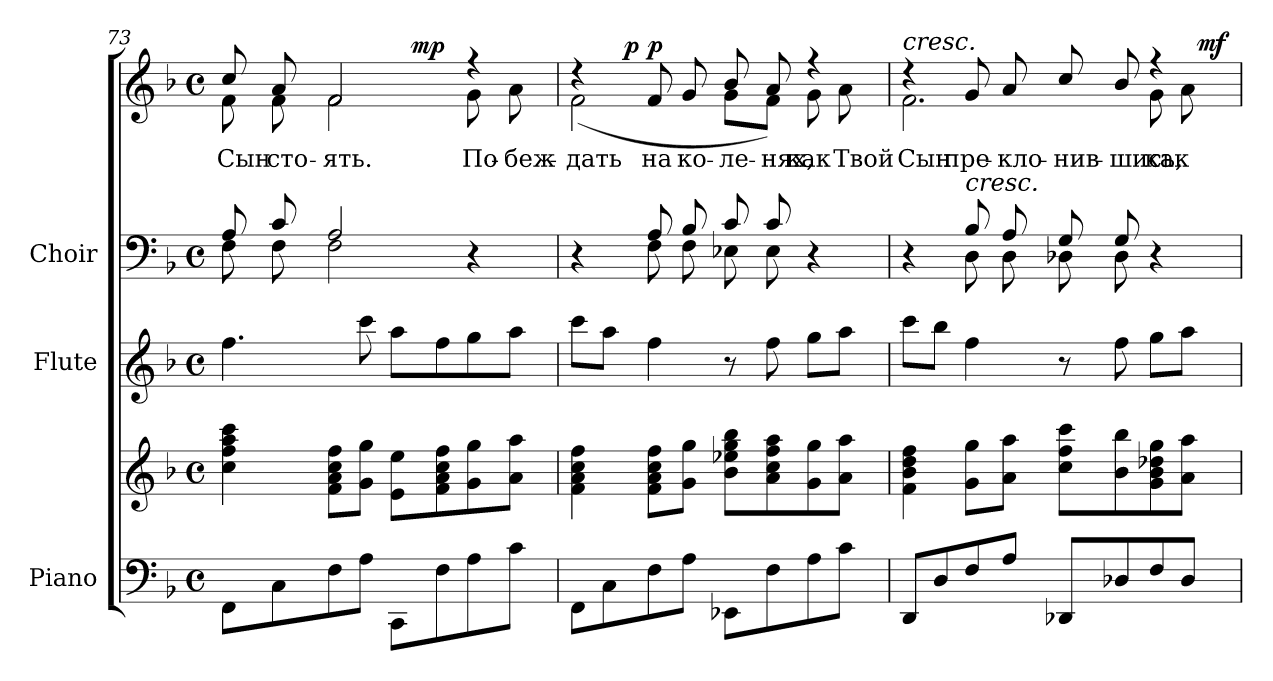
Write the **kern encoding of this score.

**kern	**kern	**kern	**kern	**kern	**text	**dynam
*part3	*part3	*part2	*part1	*part1	*part1	*part1
*staff5	*staff4	*staff3	*staff2	*staff1	*staff1	*staff1/2
*I"Piano	*	*I"Flute	*I"Choir	*	*	*
*I'Pno.	*	*I'Fl.	*I'Choir	*	*	*
*clefF4	*clefG2	*clefG2	*clefF4	*clefG2	*	*
*k[b-]	*k[b-]	*k[b-]	*k[b-]	*k[b-]	*	*
*d:	*d:	*d:	*d:	*d:	*	*
*M4/4	*M4/4	*M4/4	*M4/4	*M4/4	*	*
*met(c)	*met(c)	*met(c)	*met(c)	*met(c)	*	*
=73	=73	=73	=73	=73	=73	=73
*	*	*	*^	*^	*	*
!	!	!	!	!	!	!	!LO:LY:b:color=#000000	!
*	*	*	*	*	*	*^	*	*
8FFi\L	4cci\ 4ffi 4aai 4ccci	4.ffi\	8Ai/	8Fi\	8cci/	8fi\	2ryy	Сын	.
!	!	!	!	!	!	!	!	!LO:LY:b:color=#000000	!
8Ci\	.	.	8ci/	8Fi\	8ai/	8fi\	.	сто-	.
!	!	!	!	!	!	!	!	!LO:LY:b:color=#000000	!
8Fi\	8fi\ 8ai 8cci 8ffiL	.	2Ai/	2Fi\	2fi/	2fi\	.	-ять.	.
8Ai\J	8gi\ 8ggiJ	8ccci\	.	.	.	.	.	.	.
8CCi\L	8ei\ 8eeiL	8aai\L	.	.	.	.	32ryy	.	.
.	.	.	.	.	.	.	128...ryy	.	.
.	.	.	.	.	.	.	4ryy	.	mp
8Fi\	8fi\ 8ai 8cci 8ffi	8ffi\	.	.	.	.	.	.	.
!	!	!	!	!	!	!	!	!LO:LY:b:color=#000000	!
8Ai\	8gi\ 8ggi	8ggi\	4ryy	4r	4r	8gi\	.	По-	.
.	.	.	.	.	.	.	8ryy	.	.
!	!	!	!	!	!	!	!	!LO:LY:b:color=#000000	!
8ci\J	8ai\ 8aaiJ	8aai\J	.	.	.	8ai\	.	-беж-	.
.	.	.	.	.	.	.	16ryy	.	.
.	.	.	.	.	.	.	64ryy	.	.
.	.	.	.	.	.	.	1024ryy	.	.
*	*	*	*	*	*	*v	*v	*	*
=74	=74	=74	=74	=74	=74	=74	=74	=74
*	*	*	*	*	*	*^	*	*
!	!	!	!	!	!	!	!	!LO:LY:b:color=#000000	!
*	*	*	*	*^	*	*v	*v	*	*
8FFi\L	4fi\ 4ai 4cci 4ffi	8ccci\L	4ryy	4r	8ryy	4r	(2fi\	-дать	.
8Ci\	.	8aai\J	.	.	32ryy	.	.	.	.
.	.	.	.	.	128...ryy	.	.	.	.
.	.	.	.	.	2ryy	.	.	.	p
!	!	!	!	!	!	!	!	!LO:LY:b:color=#000000	!
8Fi\	8fi\ 8ai 8cci 8ffiL	4ffi\	8Ai/	8Fi\	.	8fi/	.	на	p
!	!	!	!	!	!	!	!	!LO:LY:b:color=#000000	!
8Ai\J	8gi\ 8ggiJ	.	8B-i/	8Fi\	.	8gi/	.	ко-	.
!	!	!	!	!	!	!	!	!LO:LY:b:color=#000000	!
8EE-Xi\L	8b-i\ 8ee-Xi 8ggi 8bb-iL	8r	8ci/	8E-Xi\	.	8b-i/	8gi\L	-ле-	.
!	!	!	!	!	!	!	!	!LO:LY:b:color=#000000	!
8Fi\	8ai\ 8cci 8ffi 8aai	8ffi\	8ci/	8E-i\	.	8ai/	8fi\J)	-нях,	.
.	.	.	.	.	4ryy	.	.	.	.
!	!	!	!	!	!	!	!	!LO:LY:b:color=#000000	!
8Ai\	8gi\ 8ggi	8ggi\L	4ryy	4r	.	4r	8gi\	как	.
!	!	!	!	!	!	!	!	!LO:LY:b:color=#000000	!
8ci\J	8ai\ 8aaiJ	8aai\J	.	.	.	.	8ai\	Твой	.
.	.	.	.	.	16ryy	.	.	.	.
.	.	.	.	.	64ryy	.	.	.	.
.	.	.	.	.	1024ryy	.	.	.	.
*	*	*	*	*v	*v	*	*	*	*
!!LO:LB:g=z
=75	=75	=75	=75	=75	=75	=75	=75	=75
*	*	*	*	*^	*	*	*	*
!	!	!	!	!	!	!LO:TX:a:i:t=cresc.	!	!	!
!	!	!	!	!	!	!	!	!LO:LY:b:color=#000000	!
*	*	*	*	*v	*v	*	*^	*	*
8DDi/L	4fi\ 4b-i 4ddi 4ffi	8ccci\L	4ryy	4r	4r	2.fi\	2ryy	Сын	.
8Di/	.	8bb-i\J	.	.	.	.	.	.	.
!	!	!	!LO:TX:a:i:t=cresc.	!	!	!	!	!	!
!	!	!	!	!	!	!	!	!LO:LY:b:color=#000000	!
8Fi/	8gi\ 8ggiL	4ffi\	8B-i/	8Di\	8gi/	.	.	пре-	.
!	!	!	!	!	!	!	!	!LO:LY:b:color=#000000	!
8Ai/J	8ai\ 8aaiJ	.	8Ai/	8Di\	8ai/	.	.	-кло-	.
!	!	!	!	!	!	!	!	!LO:LY:b:color=#000000	!
8DD-Xi/L	8cci\ 8ffi 8ccciL	8r	8Gi/	8D-Xi\	8cci/	.	4ryy	-нив-	.
!	!	!	!	!	!	!	!	!LO:LY:b:color=#000000	!
8D-Xi/	8b-i\ 8bb-i	8ffi\	8Gi/	8D-i\	8b-i/	.	.	-шись,	.
!	!	!	!	!	!	!	!	!LO:LY:b:color=#000000	!
8Fi/	8gi\ 8b-i 8dd-Xi 8ggi	8ggi\L	4ryy	4r	4r	8gi\	8ryy	как	.
8D-i/J	8ai\ 8aaiJ	8aai\J	.	.	.	8ai\	32.ryy	.	.
.	.	.	.	.	.	.	16ryy	.	mf
.	.	.	.	.	.	.	64ryy	.	.
*	*	*	*v	*v	*	*	*	*	*
*	*	*	*	*v	*v	*v	*	*
=	=	=	=	=	=	=
*-	*-	*-	*-	*-	*-	*-
